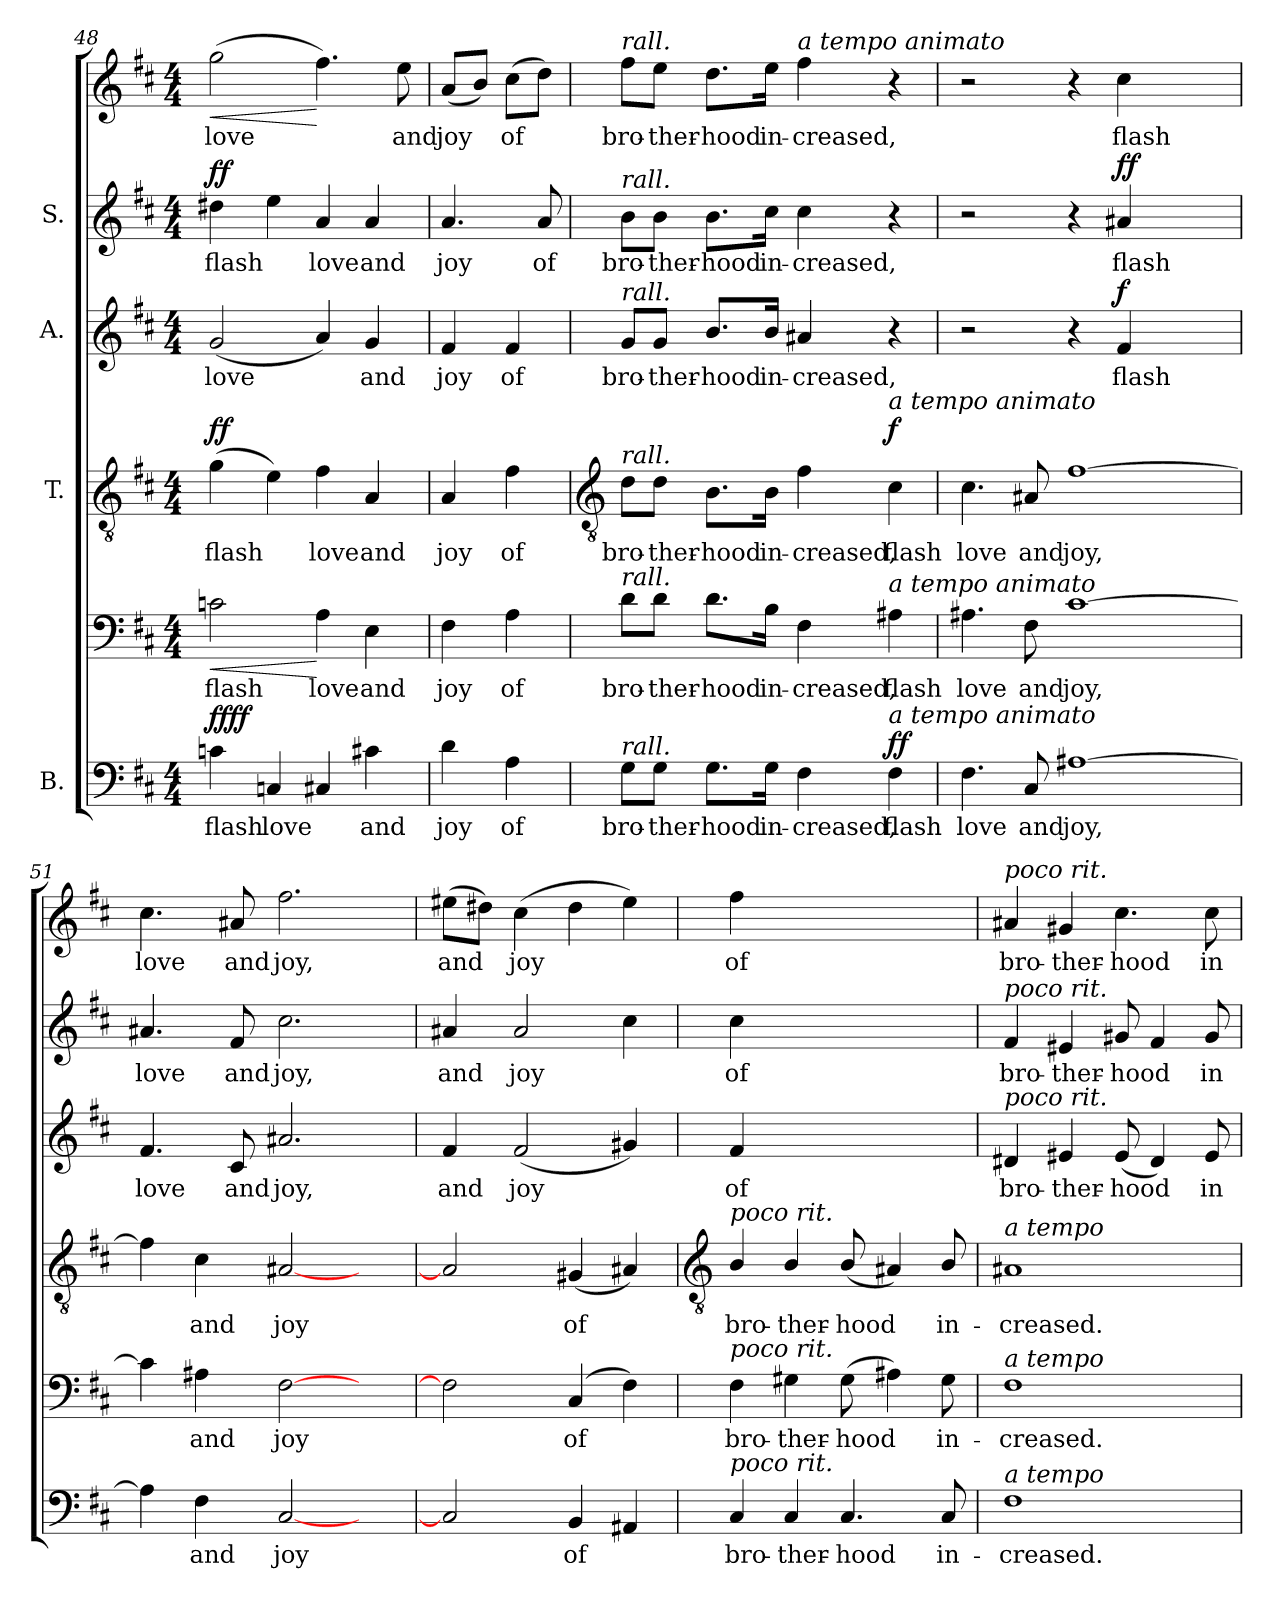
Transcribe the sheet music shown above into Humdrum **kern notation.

**kern	**text	**kern	**text	**dynam	**kern	**text	**dynam	**kern	**text	**dynam	**kern	**text	**kern	**text	**dynam
*part4	*part4	*part4	*part4	*part4	*part3	*part3	*part3	*part2	*part2	*part2	*part1	*part1	*part1	*part1	*part1
*staff6	*staff6	*staff5	*staff5	*staff5/6	*staff4	*staff4	*staff4	*staff3	*staff3	*staff3	*staff2	*staff2	*staff1	*staff1	*staff1/2
*I"B.	*	*	*	*	*I"T.	*	*	*I"A.	*	*	*I"S.	*	*	*	*
*clefF4	*	*clefF4	*	*	*clefGv2	*	*	*clefG2	*	*	*clefG2	*	*clefG2	*	*
*k[f#c#]	*	*k[f#c#]	*	*	*k[f#c#]	*	*	*k[f#c#]	*	*	*k[f#c#]	*	*k[f#c#]	*	*
*D:	*	*D:	*	*	*D:	*	*	*D:	*	*	*D:	*	*D:	*	*
*M4/4	*	*M4/4	*	*	*M4/4	*	*	*M4/4	*	*	*M4/4	*	*M4/4	*	*
=48	=48	=48	=48	=48	=48	=48	=48	=48	=48	=48	=48	=48	=48	=48	=48
!	!LO:LY:b	!	!LO:LY:b	!LO:HP:b	!	!LO:LY:b	!	!	!LO:LY:b	!	!	!LO:LY:b	!	!LO:LY:b	!LO:HP:b
!	!	!	!	!LO:DY:n=1:a=2	!	!	!	!	!	!	!	!	!	!	!
!	!	!	!	!LO:DY:n=2:a	!	!	!LO:DY:a	!	!	!	!	!	!	!	!LO:DY:n=1:a=2
4cn	flash	2cn	flash	< ff ff	(>4g	flash	ff	(<2g	love	.	4dd#X	flash	(>2gg	love	< ff
!	!LO:LY:b	!	!	!	!	!	!	!	!	!	!	!	!	!	!
4Cn	love	.	.	.	4e)	.	.	.	.	.	4ee	.	.	.	.
!	!	!	!LO:LY:b	!	!	!LO:LY:b	!	!	!	!	!	!LO:LY:b	!	!	!
4C#X	.	4A	love	[	4f#	love	.	4a)	.	.	4a	love	4.ff#)	.	[
!	!LO:LY:b	!	!LO:LY:b	!	!	!LO:LY:b	!	!	!LO:LY:b	!	!	!LO:LY:b	!	!	!
4c#X	and	4E	and	.	4A	and	.	4g	and	.	4a	and	.	.	.
!	!	!	!	!	!	!	!	!	!	!	!	!	!	!LO:LY:b	!
.	.	.	.	.	.	.	.	.	.	.	.	.	8ee	and	.
=49	=49	=49	=49	=49	=49	=49	=49	=49	=49	=49	=49	=49	=49	=49	=49
!	!LO:LY:b	!	!LO:LY:b	!	!	!LO:LY:b	!	!	!LO:LY:b	!	!	!LO:LY:b	!	!LO:LY:b	!
4d	joy	4F#	joy	.	4A	joy	.	4f#	joy	.	4.a	joy	(<8aL	joy	.
.	.	.	.	.	.	.	.	.	.	.	.	.	8bJ)	.	.
!	!LO:LY:b	!	!LO:LY:b	!	!	!LO:LY:b	!	!	!LO:LY:b	!	!	!	!	!LO:LY:b	!
4A	of	4A	of	.	4f#	of	.	4f#	of	.	.	.	(>8cc#L	of	.
!	!	!	!	!	!	!	!	!	!	!	!	!LO:LY:b	!	!	!
.	.	.	.	.	.	.	.	.	.	.	8a	of	8ddJ)	.	.
!!LO:LB:g=z
=50	=50	=50	=50	=50	=50	=50	=50	=50	=50	=50	=50	=50	=50	=50	=50
*	*	*	*	*	*clefGv2	*	*	*	*	*	*	*	*	*	*
!	!	!	!	!	!	!	!	!	!	!	!	!	!LO:TX:a:i:t=rall.	!	!
!	!	!	!	!	!	!	!	!	!	!	!LO:TX:a:i:t=rall.	!	!	!	!
!	!	!	!	!	!	!	!	!LO:TX:a:i:t=rall.	!	!	!	!	!	!	!
!	!	!	!	!	!LO:TX:a:i:t=rall.	!	!	!	!	!	!	!	!	!	!
!	!	!LO:TX:a:i:t=rall.	!	!	!	!	!	!	!	!	!	!	!	!	!
!LO:TX:a:i:t=rall.	!	!	!	!	!	!	!	!	!	!	!	!	!	!	!
!	!LO:LY:b	!	!LO:LY:b	!	!	!LO:LY:b	!	!	!LO:LY:b	!	!	!LO:LY:b	!	!LO:LY:b	!
8GL	bro-	8dL	bro-	.	8dL	bro-	.	8gL	bro-	.	8bL	bro-	8ff#L	bro-	.
!	!LO:LY:b	!	!LO:LY:b	!	!	!LO:LY:b	!	!	!LO:LY:b	!	!	!LO:LY:b	!	!LO:LY:b	!
8GJ	-ther-	8dJ	-ther-	.	8dJ	-ther-	.	8gJ	-ther-	.	8bJ	-ther-	8eeJ	-ther-	.
!	!LO:LY:b	!	!LO:LY:b	!	!	!LO:LY:b	!	!	!LO:LY:b	!	!	!LO:LY:b	!	!LO:LY:b	!
8.GL	-hood	8.dL	-hood	.	8.BL	-hood	.	8.b/L	-hood	.	8.bL	-hood	8.ddL	-hood	.
!	!LO:LY:b	!	!LO:LY:b	!	!	!LO:LY:b	!	!	!LO:LY:b	!	!	!LO:LY:b	!	!LO:LY:b	!
16GJ	in-	16BJ	in-	.	16BJ	in-	.	16b/J	in-	.	16cc#J	in-	16eeJ	in-	.
!	!	!	!	!	!	!	!	!	!	!	!	!	!LO:TX:a:i:t=a tempo animato	!	!
!	!LO:LY:b	!	!LO:LY:b	!	!	!LO:LY:b	!	!	!LO:LY:b	!	!	!LO:LY:b	!	!LO:LY:b	!
4F#	-creased,	4F#	-creased,	.	4f#	-creased,	.	4a#X	-creased,	.	4cc#	-creased,	4ff#	-creased,	.
!	!	!	!	!	!LO:TX:a:i:t=a tempo animato	!	!	!	!	!	!	!	!	!	!
!	!	!LO:TX:a:i:t=a tempo animato	!	!	!	!	!	!	!	!	!	!	!	!	!
!LO:TX:a:i:t=a tempo animato	!	!	!	!	!	!	!	!	!	!	!	!	!	!	!
!	!LO:LY:b	!	!LO:LY:b	!LO:DY:a=2	!	!LO:LY:b	!	!	!	!	!	!	!	!	!
!	!	!	!	!LO:DY:n=1:a	!	!	!LO:DY:a	!	!	!	!	!	!	!	!
4F#	flash	4A#X	flash	f f	4c#	flash	f	4r	.	.	4r	.	4r	.	.
=51	=51	=51	=51	=51	=51	=51	=51	=51	=51	=51	=51	=51	=51	=51	=51
!	!LO:LY:b	!	!LO:LY:b	!	!	!LO:LY:b	!	!	!	!	!	!	!	!	!
4.F#	love	4.A#X	love	.	4.c#	love	.	2r	.	.	2r	.	2r	.	.
!	!LO:LY:b	!	!LO:LY:b	!	!	!LO:LY:b	!	!	!	!	!	!	!	!	!
8C#	and	8F#	and	.	8A#X	and	.	.	.	.	.	.	.	.	.
!	!LO:LY:b	!	!LO:LY:b	!	!	!LO:LY:b	!	!	!	!	!	!	!	!	!
[1A#X	joy,	[1c#	joy,	.	[1f#	joy,	.	4r	.	.	4r	.	4r	.	.
!	!	!	!	!	!	!	!	!	!LO:LY:b	!LO:DY:a	!	!LO:LY:b	!	!LO:LY:b	!LO:DY:a=2
!	!	!	!	!	!	!	!	!	!	!	!	!	!	!	!LO:DY:n=1:a
.	.	.	.	.	.	.	.	4f#	flash	f	4a#X	flash	4cc#	flash	f f
.	.	.	.	.	.	.	.	2ryy	.	.	2ryy	.	2ryy	.	.
=51A	=51A	=51A	=51A	=51A	=51A	=51A	=51A	=51A	=51A	=51A	=51A	=51A	=51A	=51A	=51A
!	!	!	!	!	!	!	!	!	!LO:LY:b	!	!	!LO:LY:b	!	!LO:LY:b	!
4A#]	.	4c#]	.	.	4f#]	.	.	4.f#	love	.	4.a#X	love	4.cc#	love	.
!	!LO:LY:b	!	!LO:LY:b	!	!	!LO:LY:b	!	!	!	!	!	!	!	!	!
4F#	and	4A#X	and	.	4c#	and	.	.	.	.	.	.	.	.	.
!	!	!	!	!	!	!	!	!	!LO:LY:b	!	!	!LO:LY:b	!	!LO:LY:b	!
.	.	.	.	.	.	.	.	8c#	and	.	8f#	and	8a#X	and	.
!	!LO:LY:b	!	!LO:LY:b	!	!	!LO:LY:b	!	!	!LO:LY:b	!	!	!LO:LY:b	!	!LO:LY:b	!
[2C#	joy	[2F#	joy	.	[2A#X	joy	.	2.a#X	joy,	.	2.cc#	joy,	2.ff#	joy,	.
4ryy	.	4ryy	.	.	4ryy	.	.	.	.	.	.	.	.	.	.
=52A	=52A	=52A	=52A	=52A	=52A	=52A	=52A	=52A	=52A	=52A	=52A	=52A	=52A	=52A	=52A
!	!	!	!	!	!	!	!	!	!LO:LY:b	!	!	!LO:LY:b	!	!LO:LY:b	!
2C#]	.	2F#]	.	.	2A#]	.	.	4f#	and	.	4a#X	and	(>8ee#XL	and	.
.	.	.	.	.	.	.	.	.	.	.	.	.	8dd#XJ)	.	.
!	!	!	!	!	!	!	!	!	!LO:LY:b	!	!	!LO:LY:b	!	!LO:LY:b	!
.	.	.	.	.	.	.	.	(<2f#	joy	.	2a#	joy	(>4cc#	joy	.
!	!LO:LY:b	!	!LO:LY:b	!	!	!LO:LY:b	!	!	!	!	!	!	!	!	!
4BB	of	(<4C#	of	.	(<4G#X	of	.	.	.	.	.	.	4dd#	.	.
4AA#X	.	4F#)	.	.	4A#)	.	.	4g#X)	.	.	4cc#	.	4ee#)	.	.
!!LO:LB:g=z
=53A	=53A	=53A	=53A	=53A	=53A	=53A	=53A	=53A	=53A	=53A	=53A	=53A	=53A	=53A	=53A
*	*	*	*	*	*clefGv2	*	*	*	*	*	*	*	*	*	*
!	!	!	!	!	!LO:TX:a:i:t=poco rit.	!	!	!	!	!	!	!	!	!	!
!	!	!LO:TX:a:i:t=poco rit.	!	!	!	!	!	!	!	!	!	!	!	!	!
!LO:TX:a:i:t=poco rit.	!	!	!	!	!	!	!	!	!	!	!	!	!	!	!
!	!LO:LY:b	!	!LO:LY:b	!	!	!LO:LY:b	!	!	!LO:LY:b	!	!	!LO:LY:b	!	!LO:LY:b	!
4C#	-bro-	4F#	bro-	.	4B/	bro-	.	4f#	of	.	4cc#	of	4ff#	of	.
!	!LO:LY:b	!	!LO:LY:b	!	!	!LO:LY:b	!	!	!	!	!	!	!	!	!
4C#	-ther-	4G#X	-ther-	.	4B/	-ther-	.	2.ryy	.	.	2.ryy	.	2.ryy	.	.
!	!LO:LY:b	!	!LO:LY:b	!	!	!LO:LY:b	!	!	!	!	!	!	!	!	!
4.C#	-hood	(>8G#	-hood	.	(<8B/	-hood	.	.	.	.	.	.	.	.	.
.	.	4A#X)	.	.	4A#X/)	.	.	.	.	.	.	.	.	.	.
!	!LO:LY:b	!	!LO:LY:b	!	!	!LO:LY:b	!	!	!	!	!	!	!	!	!
8C#	in-	8G#	in-	.	8B/	in-	.	.	.	.	.	.	.	.	.
!!LO:LB:g=z
=54	=54	=54	=54	=54	=54	=54	=54	=54	=54	=54	=54	=54	=54	=54	=54
!	!	!	!	!	!	!	!	!	!	!	!	!	!LO:TX:a:i:t=poco rit.	!	!
!	!	!	!	!	!	!	!	!	!	!	!LO:TX:a:i:t=poco rit.	!	!	!	!
!	!	!	!	!	!	!	!	!LO:TX:a:i:t=poco rit.	!	!	!	!	!	!	!
!	!	!	!	!	!LO:TX:a:i:t=a tempo	!	!	!	!	!	!	!	!	!	!
!	!	!LO:TX:a:i:t=a tempo	!	!	!	!	!	!	!	!	!	!	!	!	!
!LO:TX:a:i:t=a tempo	!	!	!	!	!	!	!	!	!	!	!	!	!	!	!
!	!LO:LY:b	!	!LO:LY:b	!	!	!LO:LY:b	!	!	!LO:LY:b	!	!	!LO:LY:b	!	!LO:LY:b	!
1F#	creased.	1F#	-creased.	.	1A#X	-creased.	.	4d#X	bro-	.	4f#	-bro-	4a#X	bro-	.
!	!	!	!	!	!	!	!	!	!LO:LY:b	!	!	!LO:LY:b	!	!LO:LY:b	!
.	.	.	.	.	.	.	.	4e#X	-ther-	.	4e#X	-ther-	4g#X	-ther-	.
!	!	!	!	!	!	!	!	!	!LO:LY:b	!	!	!LO:LY:b	!	!LO:LY:b	!
.	.	.	.	.	.	.	.	(<8e#	-hood	.	8g#X	-hood	4.cc#	-hood	.
.	.	.	.	.	.	.	.	4d#)	.	.	4f#	.	.	.	.
!	!	!	!	!	!	!	!	!	!LO:LY:b	!	!	!LO:LY:b	!	!LO:LY:b	!
.	.	.	.	.	.	.	.	8e#	in-	.	8g#	in-	8cc#	in-	.
=	=	=	=	=	=	=	=	=	=	=	=	=	=	=	=
*-	*-	*-	*-	*-	*-	*-	*-	*-	*-	*-	*-	*-	*-	*-	*-
